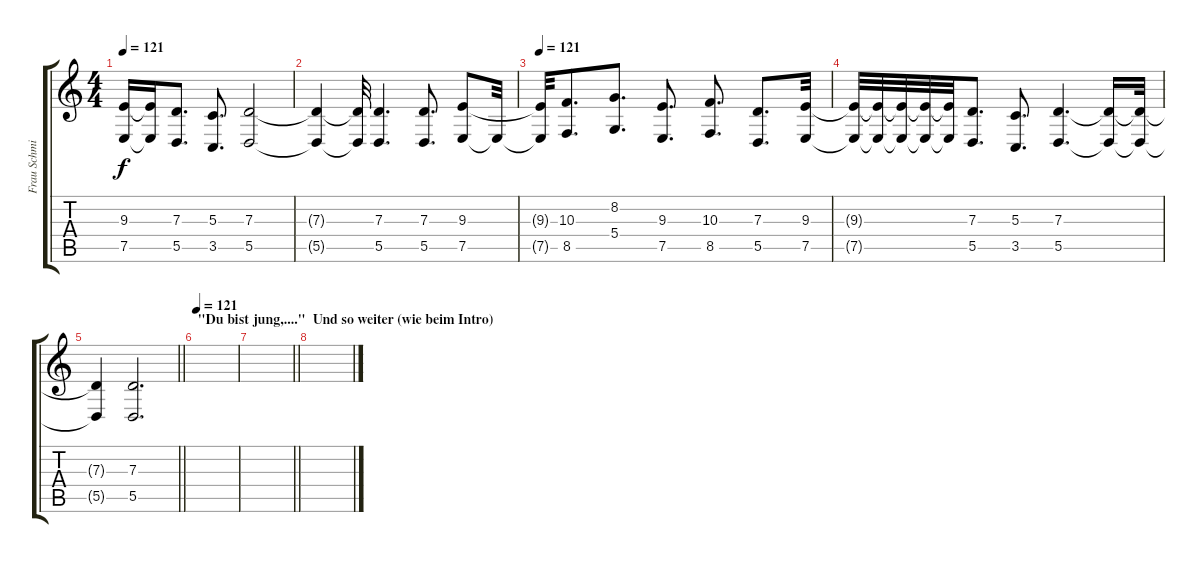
\track ("Frau Schmitt" "Frau Schmi") {instrument violin}
\staff {score tabs}
\tuning (E4 B3 G3 D3 A2 E2) {hide}
\ts (4 4)
\tempo 121
\clef g2
\ks c
(9.3{t} 7.5{t}).16{dy f} (9.3{t} 7.5{t}).16 (7.3 5.5).8{d} (5.3 3.5).8{d} (7.3 5.5).2 |
(7.3{t} 5.5{t}).4 (7.3{t} 5.5{t}).32 (7.3 5.5).4{d} (7.3 5.5).8{d} (9.3 7.5).8 7.5{t}.32 |
\tempo 121
(9.3{t} 7.5{t}).32 (10.3 8.5).8{d} (8.2 5.4).8{d} (9.3 7.5).8{d} (10.3 8.5).8{d} (7.3 5.5).8{d} (9.3 7.5).32 |
(9.3{t} 7.5{t}).32 (9.3{t} 7.5{t}).32 (9.3{t} 7.5{t}).32 (9.3{t} 7.5{t}).32 (9.3{t} 7.5{t}).32 (7.3 5.5).8{d} (5.3 3.5).8{d} (7.3 5.5).4{d} (7.3{t} 5.5{t}).16 (7.3{t} 5.5{t}).32 |
\barLineRight lightlight
(7.3{t} 5.5{t}).4 (7.3 5.5).2{d} |
\section ("" "\"Du bist jung,....\"")
\tempo 121
|
\barLineRight lightlight
|
\section ("" "Und so weiter (wie beim Intro)")
